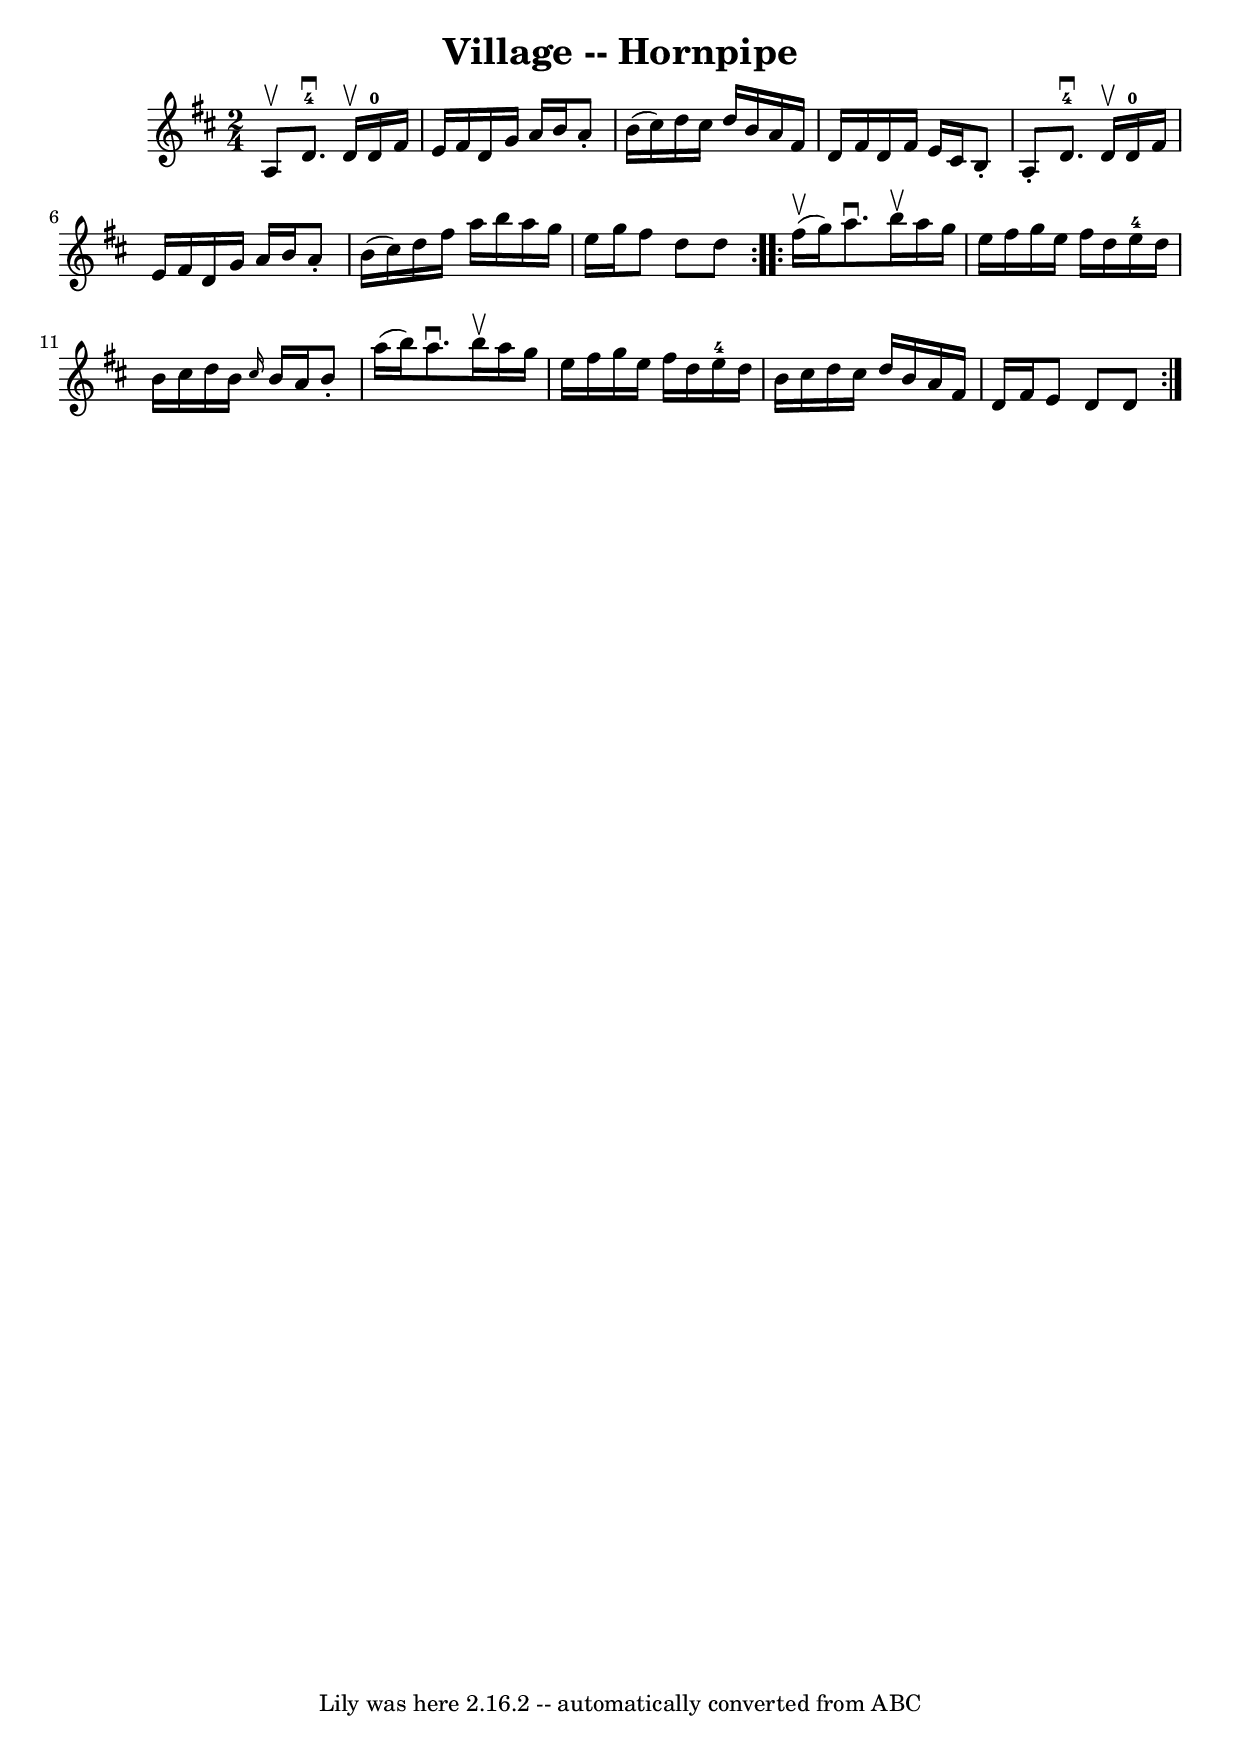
\version "2.16.2"
\include "Mammoth.ily"
\header {
  %% book = "Cole's 1000 Fiddle Tunes"
  crossRefNumber = "1"
  footnotes = ""
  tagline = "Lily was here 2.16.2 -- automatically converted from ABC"
  title = "Village -- Hornpipe"

}
voicedefault =  {



  \repeat volta 2 {

    \time 2/4 
    \key d \major
    a8^\upbow |
    d'8.-4^\downbow d'16^\upbow d'16-0 fis'16 e'16 fis'16  |
    d'16 g'16    
    a'16 b'16 a'8 -. b'16 (cis''16) |
    d''16 cis''16    
    d''16 b'16 a'16 fis'16 d'16 fis'16  |
    d'16 fis'16    
    e'16 cis'16 b8 -. a8 -. |
    d'8.-4^\downbow d'16^\upbow d'16-0 fis'16 e'16 fis'16  |
    d'16 g'16    
    a'16 b'16 a'8 -. b'16 (cis''16) |
    d''16 fis''16    
    a''16 b''16 a''16 g''16 e''16 g''16  |
    fis''8 d''8   
    d''8  
  }     
  \repeat volta 2 {
    fis''16 (^\upbow g''16) |
    
    a''8.^\downbow b''16^\upbow a''16 g''16 e''16 fis''16  |
    
    g''16 e''16 fis''16 d''16 e''16-4 d''16 b'16 cis''16  
    |
    d''16 b'16  \grace { cis''16  
		       } b'16 a'16 b'8 -.   
    a''16 (b''16) |
    a''8.^\downbow b''16^\upbow a''16    
    g''16 e''16 fis''16  |
    g''16 e''16 fis''16 d''16      
    e''16-4 d''16 b'16 cis''16  |
    d''16 cis''16 d''16    
    b'16 a'16 fis'16 d'16 fis'16  |
    e'8 d'8 d'8  
  }   

}

\score{
  <<

    \context Staff="default"
    {
      \voicedefault 
      
    }

  >>
  \layout {
    
  }
  \midi {
  }

}
